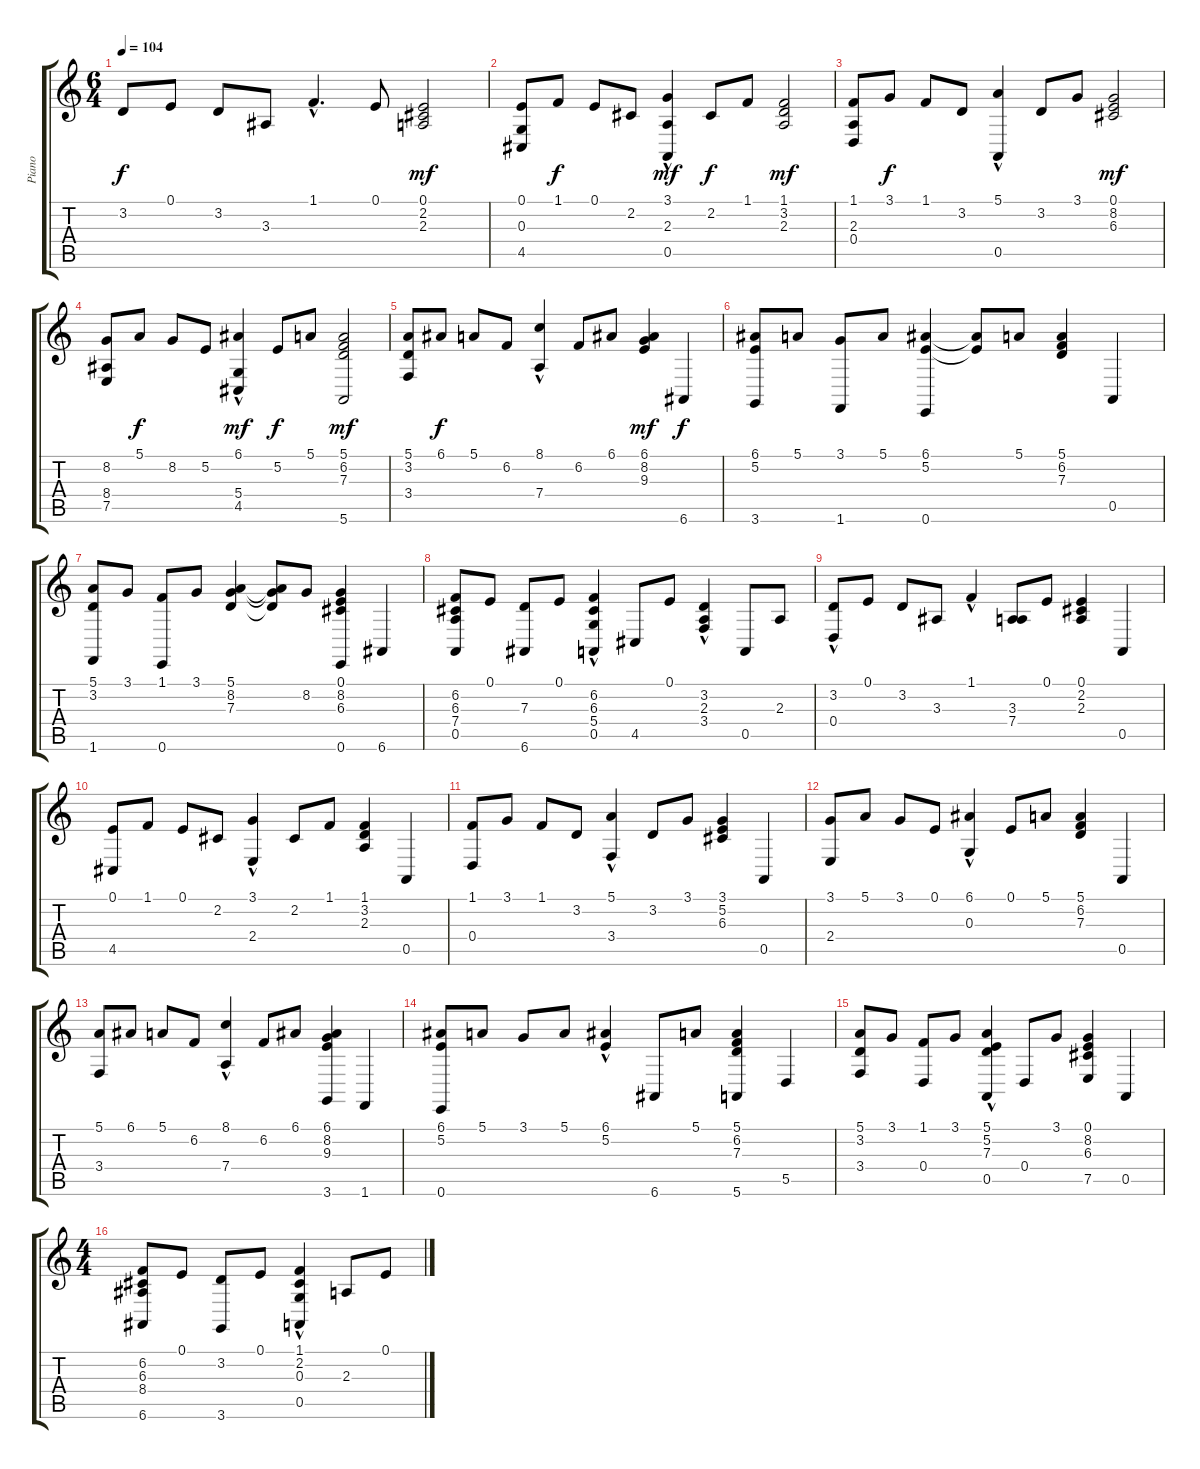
\track ("Piano" "Piano") {instrument acousticgrandpiano}
\staff {score tabs}
\tuning (E4 B3 G3 D3 A2 E2) {hide}
\ts (6 4)
\tempo 104
\clef g2
\ks c
3.2.8{dy f instrument acousticgrandpiano} 0.1.8 3.2.8 3.3.8 1.1{hac}.4{d} 0.1.8 (0.1 2.2 2.3).2{dy mf} |
(0.1 0.3 4.5).8 1.1.8{dy f} 0.1.8 2.2.8 (3.1{hac} 2.3 0.5).4{dy mf} 2.2.8{dy f} 1.1.8 (1.1 3.2 2.3).2{dy mf} |
(1.1 2.3 0.4).8 3.1.8{dy f} 1.1.8 3.2.8 (5.1{hac} 0.5).4 3.2.8 3.1.8 (0.1 8.2 6.3).2{dy mf} |
(8.2 8.4 7.5).8 5.1.8{dy f} 8.2.8 5.2.8 (6.1{hac} 5.4 4.5).4{dy mf} 5.2.8{dy f} 5.1.8 (5.1 6.2 7.3 5.6).2{dy mf} |
(5.1 3.2 3.4).8 6.1.8{dy f} 5.1.8 6.2.8 (8.1{hac} 7.4).4 6.2.8 6.1.8 (6.1 8.2 9.3).4{dy mf} 6.6.4{dy f} |
(6.1 5.2 3.6).8 5.1.8 (3.1 1.6).8 5.1.8 (6.1 5.2 0.6).4 (6.1{t} 5.2{t}).8 5.1.8 (5.1 6.2 7.3).4 0.5.4 |
(5.1 3.2 1.6).8 3.1.8 (1.1 0.6).8 3.1.8 (5.1 8.2 7.3).4 (5.1{t} 8.2{t} 7.3{t}).8 8.2.8 (0.1 8.2 6.3 0.6).4 6.6.4 |
(6.2 6.3 7.4 0.5).8 0.1.8 (7.3 6.6).8 0.1.8 (6.2{hac} 6.3{hac} 5.4{hac} 0.5).4 4.5.8 0.1.8 (3.2{hac} 2.3{hac} 3.4{hac}).4 0.5.8 2.3.8 |
(3.2 0.4{hac}).8 0.1.8 3.2.8 3.3.8 1.1{hac}.4 (3.3 7.4).8 0.1.8 (0.1 2.2 2.3).4 0.5.4 |
(0.1 4.5).8 1.1.8 0.1.8 2.2.8 (3.1{hac} 2.4).4 2.2.8 1.1.8 (1.1 3.2 2.3).4 0.5.4 |
(1.1 0.4).8 3.1.8 1.1.8 3.2.8 (5.1{hac} 3.4).4 3.2.8 3.1.8 (3.1 5.2 6.3).4 0.5.4 |
(3.1 2.4).8 5.1.8 3.1.8 0.1.8 (6.1{hac} 0.3).4 0.1.8 5.1.8 (5.1 6.2 7.3).4 0.5.4 |
(5.1 3.4).8 6.1.8 5.1.8 6.2.8 (8.1{hac} 7.4).4 6.2.8 6.1.8 (6.1 8.2 9.3 3.6).4 1.6.4 |
(6.1 5.2 0.6).8 5.1.8 3.1.8 5.1.8 (6.1{hac} 5.2{hac}).4 6.6.8 5.1.8 (5.1 6.2 7.3 5.6).4 5.5.4 |
(5.1 3.2 3.4).8 3.1.8 (1.1 0.4).8 3.1.8 (5.1{hac} 5.2{hac} 7.3{hac} 0.5).4 0.4.8 3.1.8 (0.1 8.2 6.3 7.5).4 0.5.4 |
\ts (4 4)
(6.2 6.3 8.4 6.6).8 0.1.8 (3.2 3.6).8 0.1.8 (1.1{hac} 2.2 0.3{hac} 0.5).4 2.3.8 0.1.8
